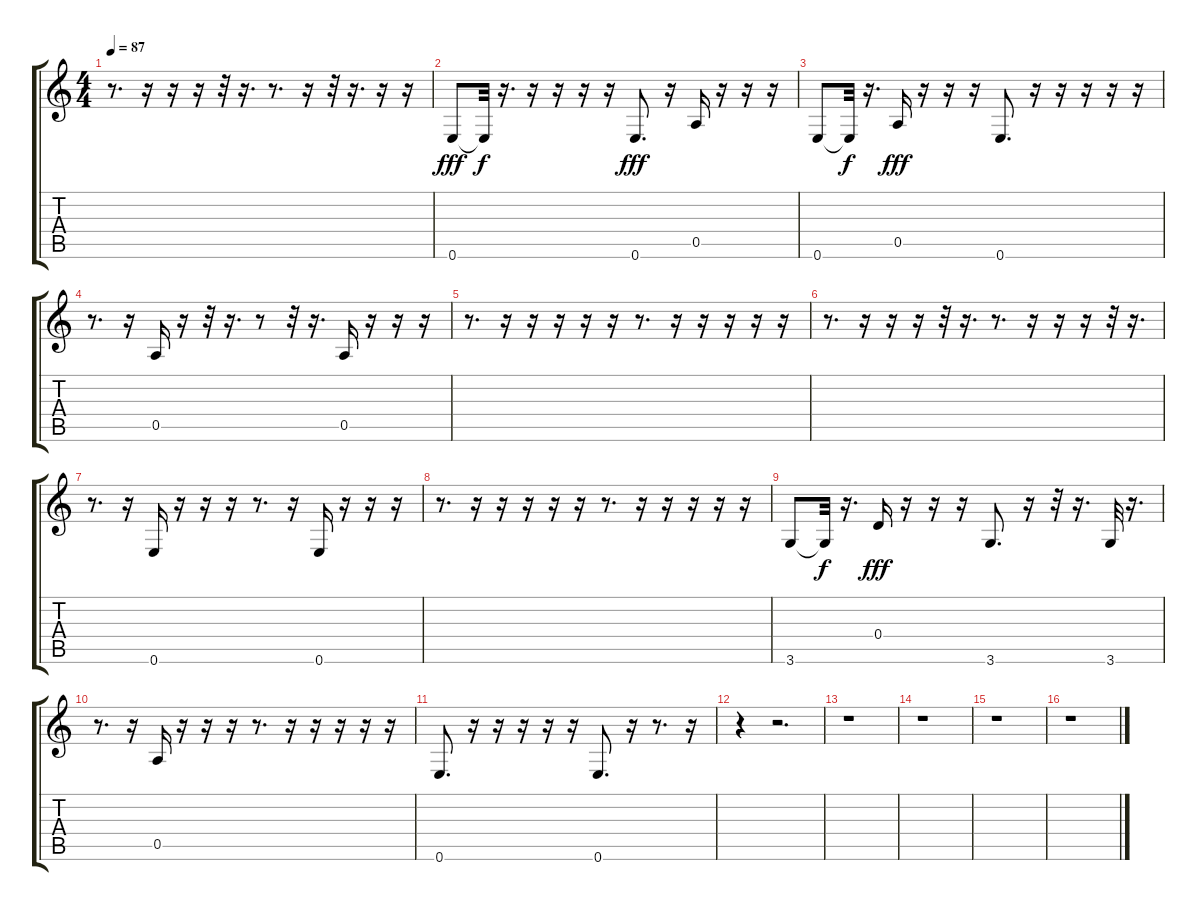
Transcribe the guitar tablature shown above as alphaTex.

\track "" {instrument electricguitarjazz}
\staff {score tabs}
\tuning (E4 B3 G3 D3 A2 E2) {hide}
\ts (4 4)
\tempo 87
\clef g2
\ks c
r.8{d dy fff} r.16 r.16 r.16 r.32 r.16{d} r.8{d} r.16 r.32 r.16{d} r.16 r.16 |
0.6.8 0.6{t}.32{dy f} r.16{d} r.16 r.16 r.16 r.16 0.6.8{d dy fff} r.16 0.5.16 r.16 r.16 r.16 |
0.6.8 0.6{t}.32{dy f} r.16{d} 0.5.16{dy fff} r.16 r.16 r.16 0.6.8{d} r.16 r.16 r.16 r.16 r.16 |
r.8{d} r.16 0.5.16 r.16 r.32 r.16{d} r.8 r.32 r.16{d} 0.5.16 r.16 r.16 r.16 |
r.8{d} r.16 r.16 r.16 r.16 r.16 r.8{d} r.16 r.16 r.16 r.16 r.16 |
r.8{d} r.16 r.16 r.16 r.32 r.16{d} r.8{d} r.16 r.16 r.16 r.32 r.16{d} |
r.8{d} r.16 0.6.16 r.16 r.16 r.16 r.8{d} r.16 0.6.16 r.16 r.16 r.16 |
r.8{d} r.16 r.16 r.16 r.16 r.16 r.8{d} r.16 r.16 r.16 r.16 r.16 |
3.6.8 3.6{t}.32{dy f} r.16{d} 0.4.16{dy fff} r.16 r.16 r.16 3.6.8{d} r.16 r.32 r.16{d} 3.6.32 r.16{d} |
r.8{d} r.16 0.5.16 r.16 r.16 r.16 r.8{d} r.16 r.16 r.16 r.16 r.16 |
0.6.8{d} r.16 r.16 r.16 r.16 r.16 0.6.8{d} r.16 r.8{d} r.16 |
r.4 r.2{d} |
r.1 |
r.1 |
r.1 |
r.1
